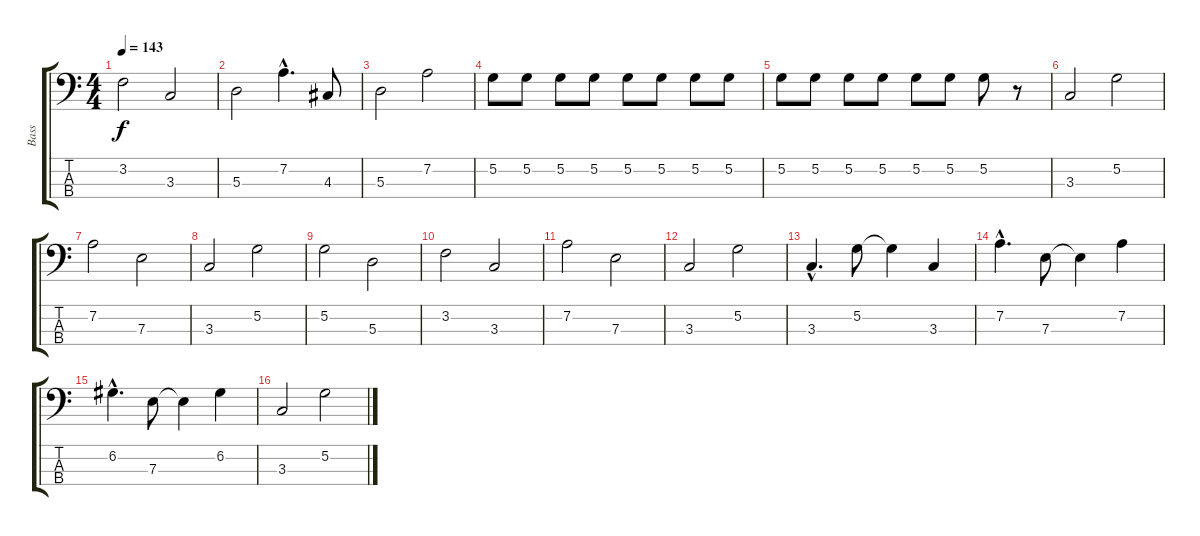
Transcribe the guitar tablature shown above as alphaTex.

\track ("Bass" "Bass") {instrument electricbassfinger}
\staff {score tabs}
\tuning (G2 D2 A1 E1) {hide}
\ts (4 4)
\tempo 143
\clef f4
\ks c
3.2.2{dy f} 3.3.2 |
5.3.2 7.2{hac}.4{d} 4.3.8 |
5.3.2 7.2.2 |
5.2.8 5.2.8 5.2.8 5.2.8 5.2.8 5.2.8 5.2.8 5.2.8 |
5.2.8 5.2.8 5.2.8 5.2.8 5.2.8 5.2.8 5.2.8 r.8 |
3.3.2 5.2.2 |
7.2.2 7.3.2 |
3.3.2 5.2.2 |
5.2.2 5.3.2 |
3.2.2 3.3.2 |
7.2.2 7.3.2 |
3.3.2 5.2.2 |
3.3{hac}.4{d} 5.2.8 5.2{t}.4 3.3.4 |
7.2{hac}.4{d} 7.3.8 7.3{t}.4 7.2.4 |
6.2{hac}.4{d} 7.3.8 7.3{t}.4 6.2.4 |
3.3.2 5.2.2
